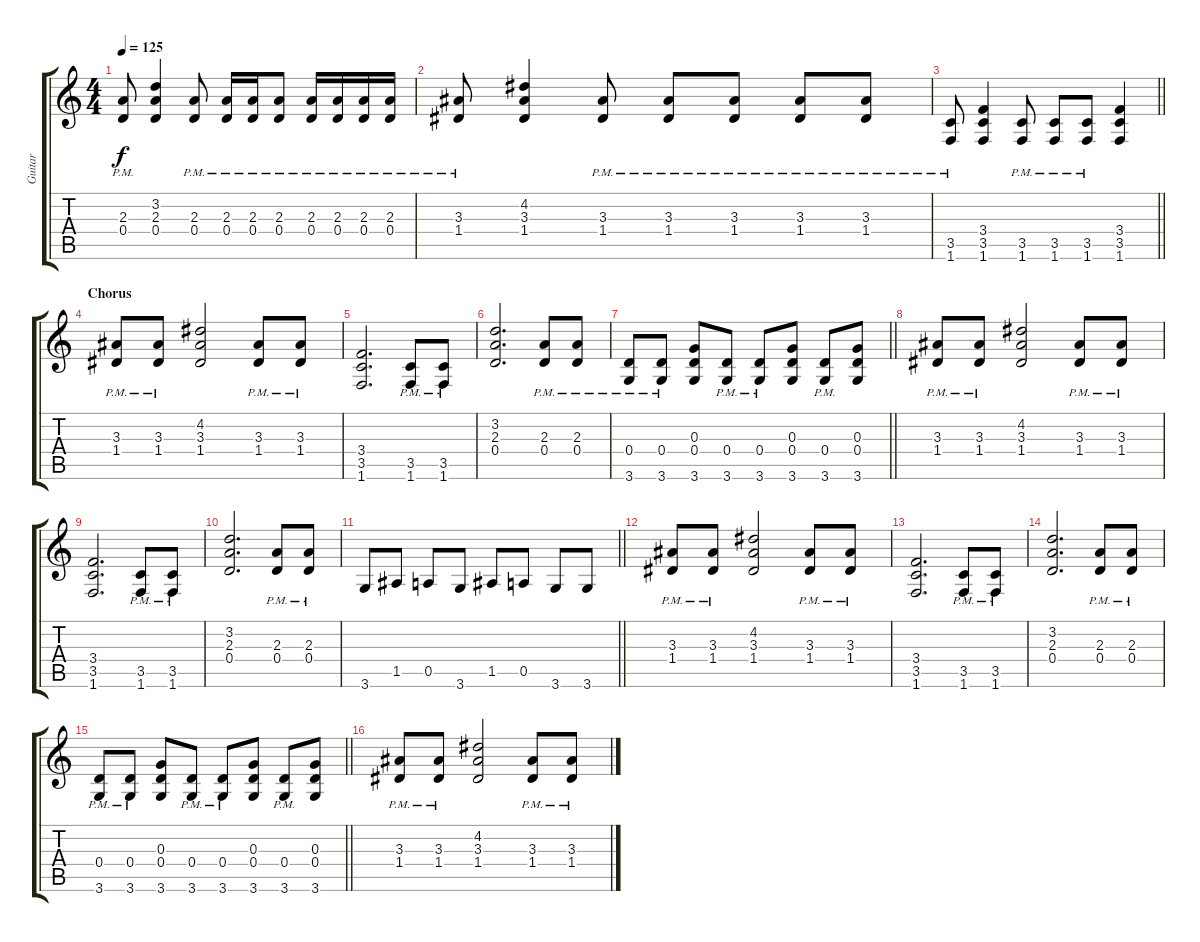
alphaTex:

\track ("Guitar" "Guitar") {instrument distortionguitar}
\staff {score tabs}
\tuning (E4 B3 G3 D3 A2 E2) {hide}
\ts (4 4)
\tempo 125
\clef g2
\ks c
(2.3{pm} 0.4{pm}).8{dy f} (3.2 2.3 0.4).4 (2.3{pm} 0.4{pm}).8 (2.3{pm} 0.4{pm}).16 (2.3{pm} 0.4{pm}).16 (2.3{pm} 0.4{pm}).8 (2.3{pm} 0.4{pm}).16 (2.3{pm} 0.4{pm}).16 (2.3{pm} 0.4{pm}).16 (2.3{pm} 0.4{pm}).16 |
(3.3{pm} 1.4{pm}).8 (4.2 3.3 1.4).4 (3.3{pm} 1.4{pm}).8 (3.3{pm} 1.4{pm}).8 (3.3{pm} 1.4{pm}).8 (3.3{pm} 1.4{pm}).8 (3.3{pm} 1.4{pm}).8 |
\barLineRight lightlight
(3.5{pm} 1.6{pm}).8 (3.4 3.5 1.6).4 (3.5{pm} 1.6{pm}).8 (3.5{pm} 1.6{pm}).8 (3.5{pm} 1.6{pm}).8 (3.4 3.5 1.6).4 |
\section ("" "Chorus ")
(3.3{pm} 1.4{pm}).8 (3.3{pm} 1.4{pm}).8 (4.2 3.3 1.4).2 (3.3{pm} 1.4{pm}).8 (3.3{pm} 1.4{pm}).8 |
(3.4 3.5 1.6).2{d} (3.5{pm} 1.6{pm}).8 (3.5{pm} 1.6{pm}).8 |
(3.2 2.3 0.4).2{d} (2.3{pm} 0.4{pm}).8 (2.3{pm} 0.4{pm}).8 |
\barLineRight lightlight
(0.4{pm} 3.6{pm}).8 (0.4{pm} 3.6{pm}).8 (0.3 0.4 3.6).8 (0.4{pm} 3.6{pm}).8 (0.4{pm} 3.6{pm}).8 (0.3 0.4 3.6).8 (0.4{pm} 3.6{pm}).8 (0.3 0.4 3.6).8 |
(3.3{pm} 1.4{pm}).8 (3.3{pm} 1.4{pm}).8 (4.2 3.3 1.4).2 (3.3{pm} 1.4{pm}).8 (3.3{pm} 1.4{pm}).8 |
(3.4 3.5 1.6).2{d} (3.5{pm} 1.6{pm}).8 (3.5{pm} 1.6{pm}).8 |
(3.2 2.3 0.4).2{d} (2.3{pm} 0.4{pm}).8 (2.3{pm} 0.4{pm}).8 |
\barLineRight lightlight
3.6.8 1.5.8 0.5.8 3.6.8 1.5.8 0.5.8 3.6.8 3.6.8 |
(3.3{pm} 1.4{pm}).8 (3.3{pm} 1.4{pm}).8 (4.2 3.3 1.4).2 (3.3{pm} 1.4{pm}).8 (3.3{pm} 1.4{pm}).8 |
(3.4 3.5 1.6).2{d} (3.5{pm} 1.6{pm}).8 (3.5{pm} 1.6{pm}).8 |
(3.2 2.3 0.4).2{d} (2.3{pm} 0.4{pm}).8 (2.3{pm} 0.4{pm}).8 |
\barLineRight lightlight
(0.4{pm} 3.6{pm}).8 (0.4{pm} 3.6{pm}).8 (0.3 0.4 3.6).8 (0.4{pm} 3.6{pm}).8 (0.4{pm} 3.6{pm}).8 (0.3 0.4 3.6).8 (0.4{pm} 3.6{pm}).8 (0.3 0.4 3.6).8 |
(3.3{pm} 1.4{pm}).8 (3.3{pm} 1.4{pm}).8 (4.2 3.3 1.4).2 (3.3{pm} 1.4{pm}).8 (3.3{pm} 1.4{pm}).8
